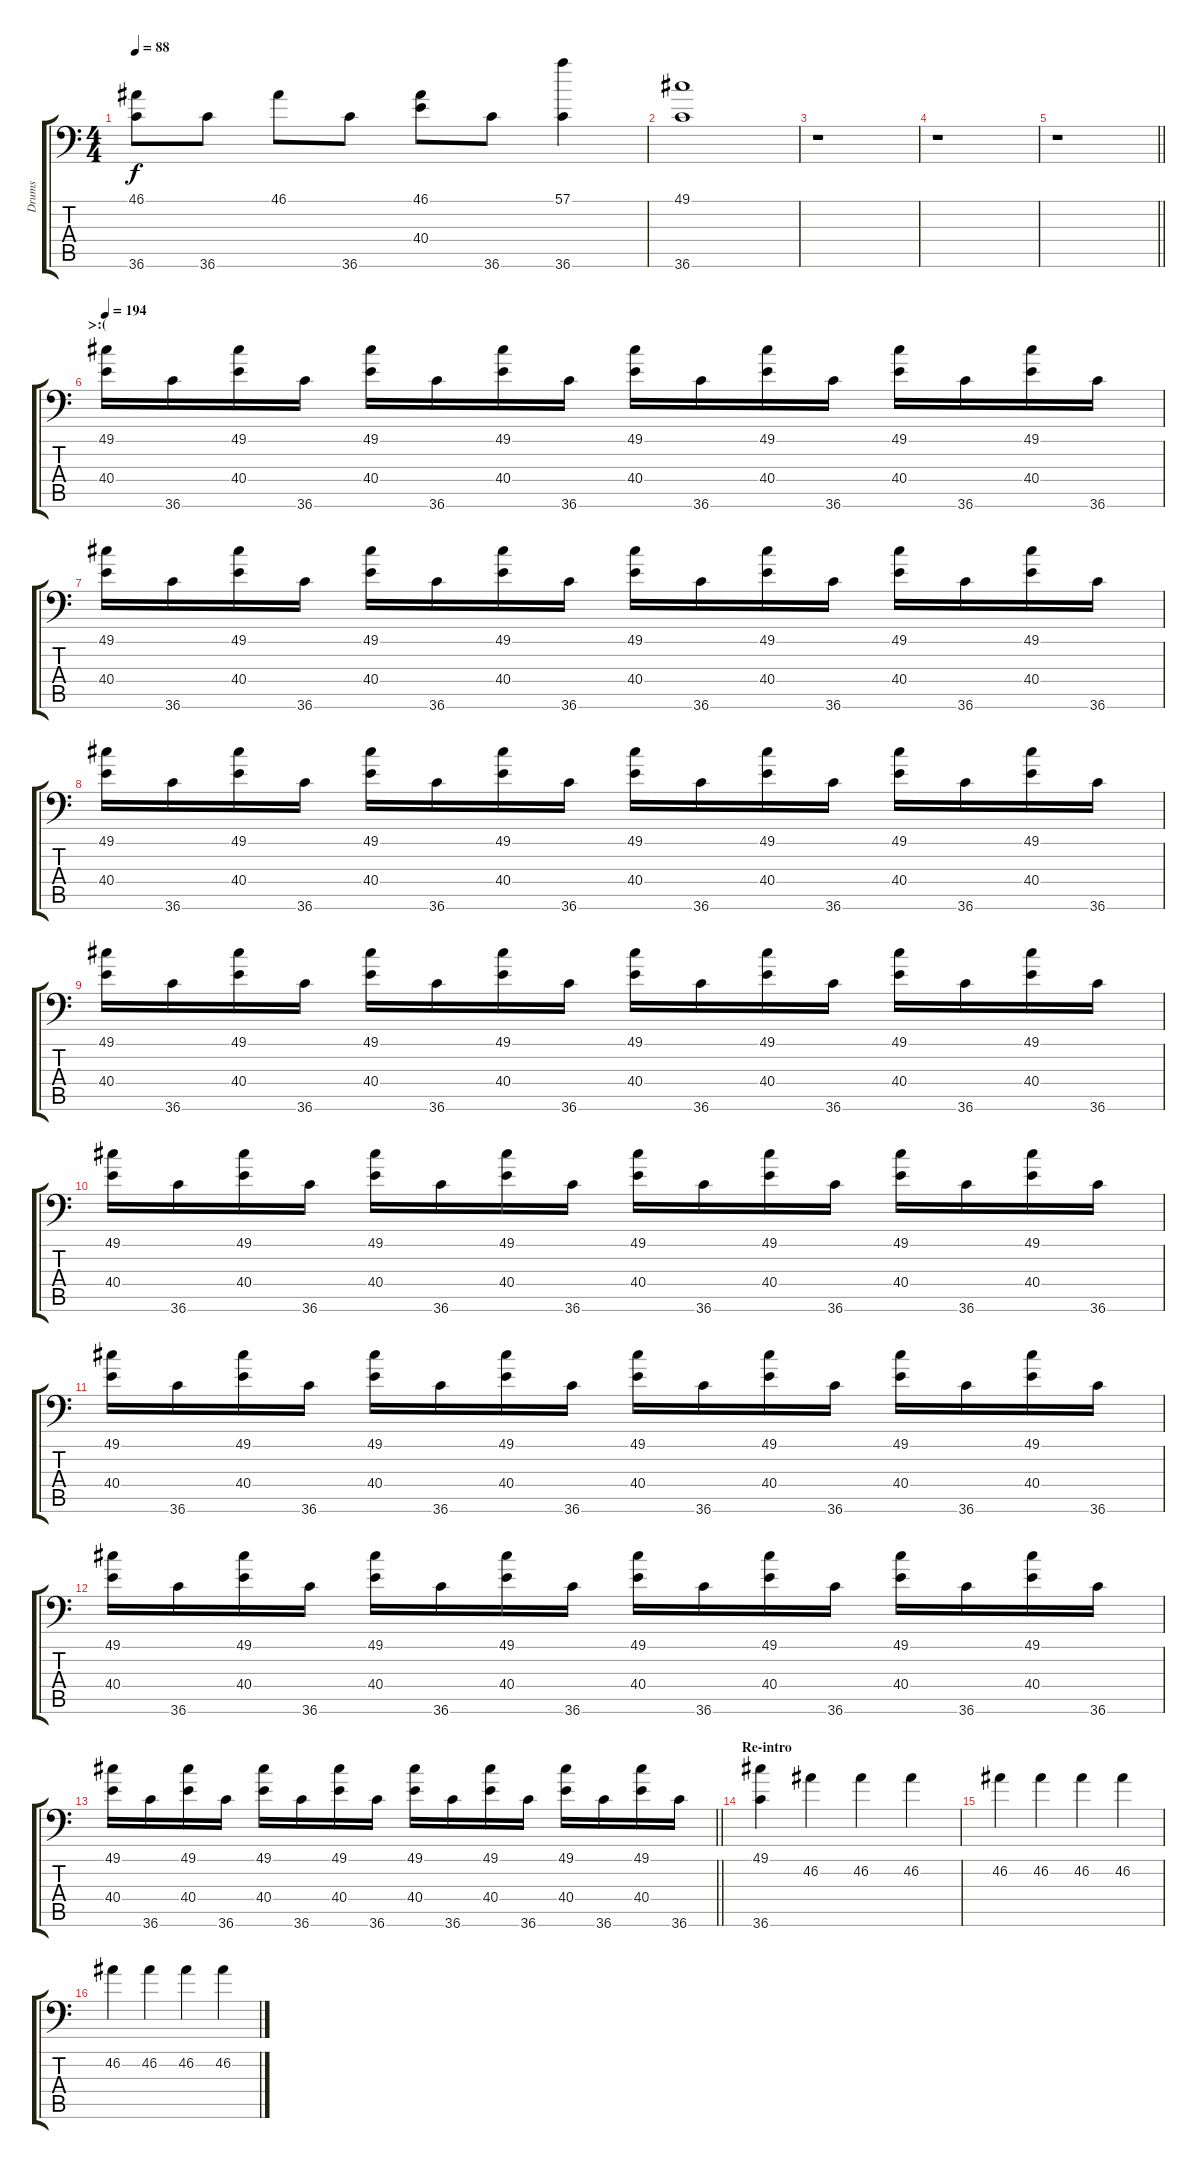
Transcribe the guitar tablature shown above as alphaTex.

\track ("Drums" "Drums") {instrument acousticgrandpiano}
\staff {score tabs}
\tuning (C-1 C-1 C-1 C-1 C-1 C-1) {hide}
\ts (4 4)
\tempo 88
\clef f4
\ks c
(46.1 36.6).8{dy f} 36.6.8 46.1.8 36.6.8 (46.1 40.4).8 36.6.8 (57.1 36.6).4 |
(49.1 36.6).1 |
r.1 |
r.1 |
\barLineRight lightlight
r.1 |
\section ("" ">:(")
\tempo 194
(49.1 40.4).16 36.6.16 (49.1 40.4).16 36.6.16 (49.1 40.4).16 36.6.16 (49.1 40.4).16 36.6.16 (49.1 40.4).16 36.6.16 (49.1 40.4).16 36.6.16 (49.1 40.4).16 36.6.16 (49.1 40.4).16 36.6.16 |
(49.1 40.4).16 36.6.16 (49.1 40.4).16 36.6.16 (49.1 40.4).16 36.6.16 (49.1 40.4).16 36.6.16 (49.1 40.4).16 36.6.16 (49.1 40.4).16 36.6.16 (49.1 40.4).16 36.6.16 (49.1 40.4).16 36.6.16 |
(49.1 40.4).16 36.6.16 (49.1 40.4).16 36.6.16 (49.1 40.4).16 36.6.16 (49.1 40.4).16 36.6.16 (49.1 40.4).16 36.6.16 (49.1 40.4).16 36.6.16 (49.1 40.4).16 36.6.16 (49.1 40.4).16 36.6.16 |
(49.1 40.4).16 36.6.16 (49.1 40.4).16 36.6.16 (49.1 40.4).16 36.6.16 (49.1 40.4).16 36.6.16 (49.1 40.4).16 36.6.16 (49.1 40.4).16 36.6.16 (49.1 40.4).16 36.6.16 (49.1 40.4).16 36.6.16 |
(49.1 40.4).16 36.6.16 (49.1 40.4).16 36.6.16 (49.1 40.4).16 36.6.16 (49.1 40.4).16 36.6.16 (49.1 40.4).16 36.6.16 (49.1 40.4).16 36.6.16 (49.1 40.4).16 36.6.16 (49.1 40.4).16 36.6.16 |
(49.1 40.4).16 36.6.16 (49.1 40.4).16 36.6.16 (49.1 40.4).16 36.6.16 (49.1 40.4).16 36.6.16 (49.1 40.4).16 36.6.16 (49.1 40.4).16 36.6.16 (49.1 40.4).16 36.6.16 (49.1 40.4).16 36.6.16 |
(49.1 40.4).16 36.6.16 (49.1 40.4).16 36.6.16 (49.1 40.4).16 36.6.16 (49.1 40.4).16 36.6.16 (49.1 40.4).16 36.6.16 (49.1 40.4).16 36.6.16 (49.1 40.4).16 36.6.16 (49.1 40.4).16 36.6.16 |
\barLineRight lightlight
(49.1 40.4).16 36.6.16 (49.1 40.4).16 36.6.16 (49.1 40.4).16 36.6.16 (49.1 40.4).16 36.6.16 (49.1 40.4).16 36.6.16 (49.1 40.4).16 36.6.16 (49.1 40.4).16 36.6.16 (49.1 40.4).16 36.6.16 |
\section ("" "Re-intro")
(49.1 36.6).4 46.2.4 46.2.4 46.2.4 |
46.2.4 46.2.4 46.2.4 46.2.4 |
46.2.4 46.2.4 46.2.4 46.2.4
